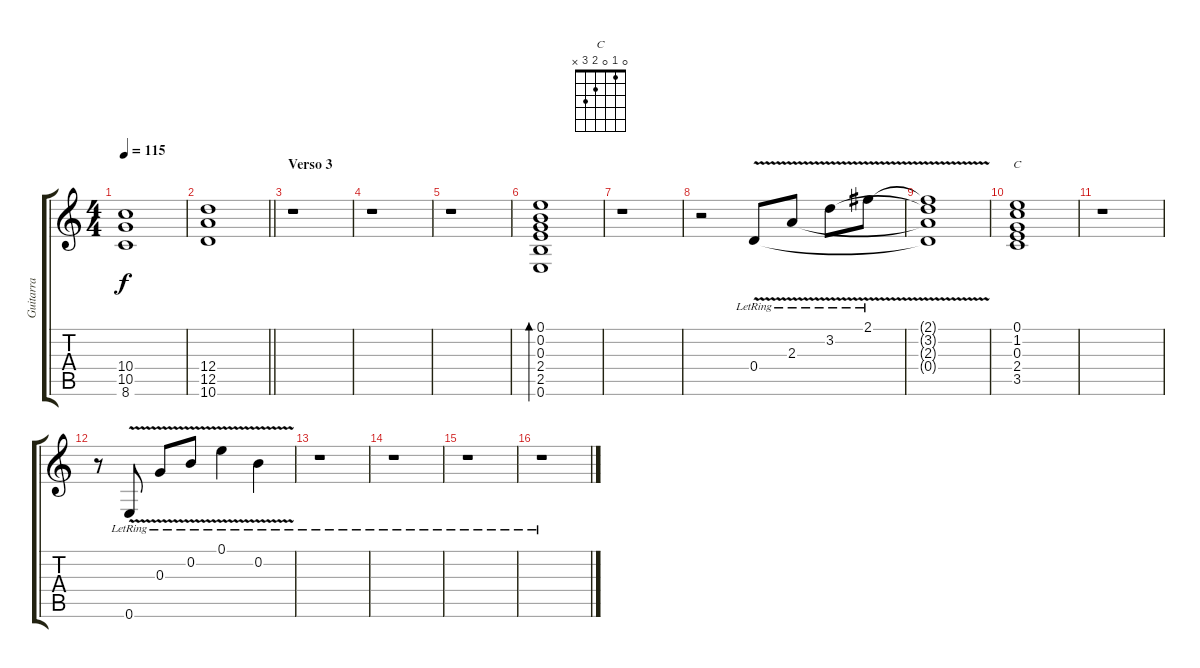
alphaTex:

\track ("Guitarra" "Guitarra") {instrument distortionguitar}
\staff {score tabs}
\tuning (E4 B3 G3 D3 A2 E2) {hide}
\chord ("C" 0 1 0 2 3 x)
\ts (4 4)
\tempo 115
\clef g2
\ks c
(10.4 10.5 8.6).1{dy f} |
\barLineRight lightlight
(12.4 12.5 10.6).1 |
\section ("" "Verso 3")
r.1 |
r.1 |
r.1 |
(0.1 0.2 0.3 2.4 2.5 0.6).1{bd 240 volume 5} |
r.1 |
r.2 0.4{v lr}.8 2.3{v lr}.8 3.2{v lr}.8 2.1{v lr}.8 |
(2.1{t} 3.2{t} 2.3{t} 0.4{t}).1 |
(0.1 1.2 0.3 2.4 3.5).1{ch "C"} |
r.1 |
r.8 0.6{v lr}.8 0.3{v lr}.8 0.2{v lr}.8 0.1{v lr}.4 0.2{v lr}.4 |
r.1 |
r.1 |
r.1 |
r.1
